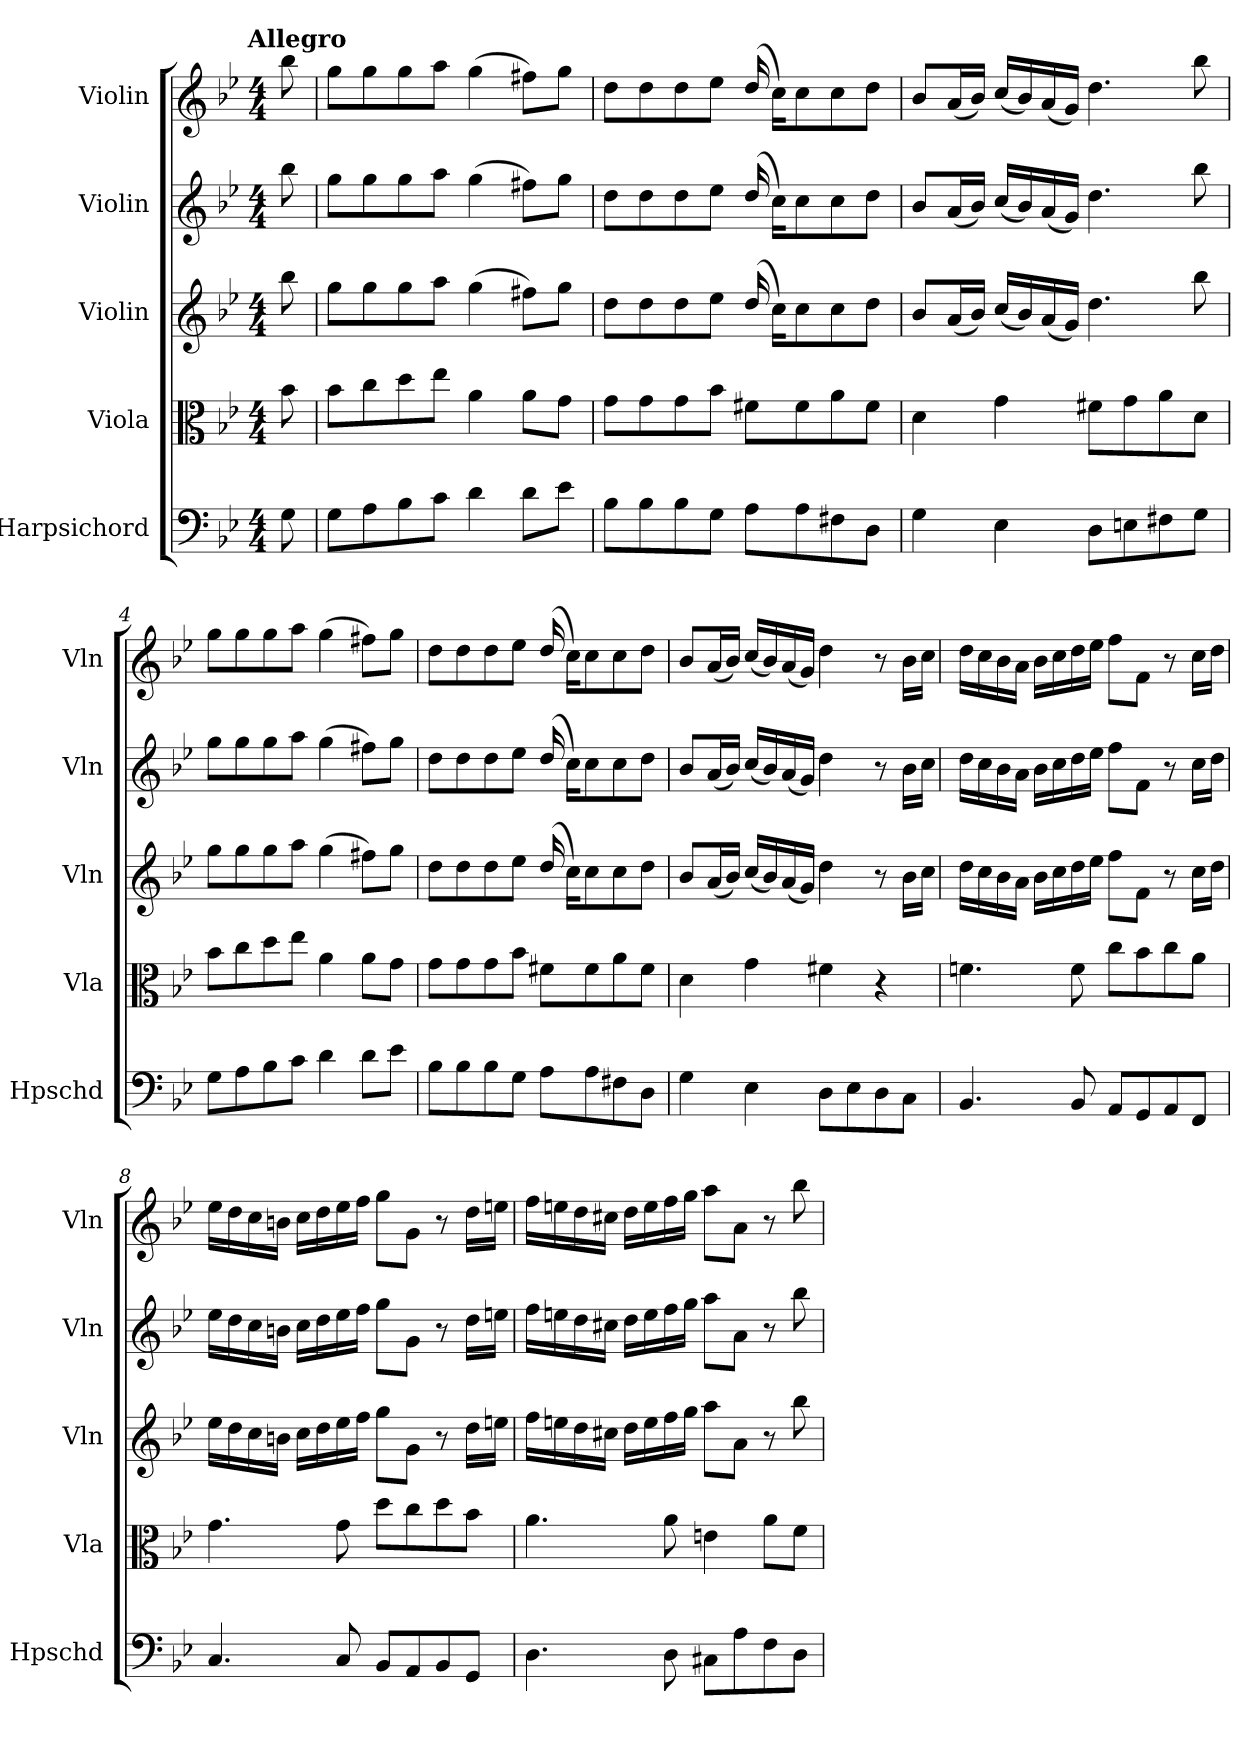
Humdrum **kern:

**kern	**kern	**kern	**kern	**kern
*part5	*part4	*part3	*part2	*part1
*staff5	*staff4	*staff3	*staff2	*staff1
*I"Harpsichord	*I"Viola	*I"Violin	*I"Violin	*I"Violin
*I'Hpschd	*I'Vla	*I'Vln	*I'Vln	*I'Vln
*clefF4	*clefC3	*clefG2	*clefG2	*clefG2
*k[b-e-]	*k[b-e-]	*k[b-e-]	*k[b-e-]	*k[b-e-]
*g:	*g:	*g:	*g:	*g:
!!LO:TX:omd:t=Allegro
*M4/4	*M4/4	*M4/4	*M4/4	*M4/4
*MM132	*MM132	*MM132	*MM132	*MM132
=	=	=	=	=
8G\	8b-\	8bb-\	8bb-\	8bb-\
=1	=1	=1	=1	=1
8G\L	8b-\L	8gg\L	8gg\L	8gg\L
8A\	8cc\	8gg\	8gg\	8gg\
8B-\	8dd\	8gg\	8gg\	8gg\
8c\J	8ee-\J	8aa\J	8aa\J	8aa\J
4d\	4a\	(4gg\	(4gg\	(4gg\
8d\L	8a\L	8ff#X\L)	8ff#X\L)	8ff#X\L)
8e-\J	8g\J	8gg\J	8gg\J	8gg\J
=2	=2	=2	=2	=2
8B-\L	8g\L	8dd\L	8dd\L	8dd\L
8B-\	8g\	8dd\	8dd\	8dd\
8B-\	8g\	8dd\	8dd\	8dd\
8G\J	8b-\J	8ee-\J	8ee-\J	8ee-\J
8A\L	8f#X\L	(16dd/	(16dd/	(16dd/
.	.	16cc\KL)	16cc\KL)	16cc\KL)
8A\	8f#\	8cc\	8cc\	8cc\
8F#X\	8a\	8cc\	8cc\	8cc\
8D\J	8f#\J	8dd\J	8dd\J	8dd\J
=3	=3	=3	=3	=3
4G\	4d\	8b-/L	8b-/L	8b-/L
.	.	(16a/L	(16a/L	(16a/L
.	.	16b-/JJ)	16b-/JJ)	16b-/JJ)
4E-\	4g\	(16cc/LL	(16cc/LL	(16cc/LL
.	.	16b-/)	16b-/)	16b-/)
.	.	(16a/	(16a/	(16a/
.	.	16g/JJ)	16g/JJ)	16g/JJ)
8D\L	8f#X\L	4.dd\	4.dd\	4.dd\
8En\	8g\	.	.	.
8F#X\	8a\	.	.	.
8G\J	8d\J	8bb-\	8bb-\	8bb-\
=4	=4	=4	=4	=4
8G\L	8b-\L	8gg\L	8gg\L	8gg\L
8A\	8cc\	8gg\	8gg\	8gg\
8B-\	8dd\	8gg\	8gg\	8gg\
8c\J	8ee-\J	8aa\J	8aa\J	8aa\J
4d\	4a\	(4gg\	(4gg\	(4gg\
8d\L	8a\L	8ff#X\L)	8ff#X\L)	8ff#X\L)
8e-\J	8g\J	8gg\J	8gg\J	8gg\J
=5	=5	=5	=5	=5
8B-\L	8g\L	8dd\L	8dd\L	8dd\L
8B-\	8g\	8dd\	8dd\	8dd\
8B-\	8g\	8dd\	8dd\	8dd\
8G\J	8b-\J	8ee-\J	8ee-\J	8ee-\J
8A\L	8f#X\L	(16dd/	(16dd/	(16dd/
.	.	16cc\KL)	16cc\KL)	16cc\KL)
8A\	8f#\	8cc\	8cc\	8cc\
8F#X\	8a\	8cc\	8cc\	8cc\
8D\J	8f#\J	8dd\J	8dd\J	8dd\J
=6	=6	=6	=6	=6
4G\	4d\	8b-/L	8b-/L	8b-/L
.	.	(16a/L	(16a/L	(16a/L
.	.	16b-/JJ)	16b-/JJ)	16b-/JJ)
4E-\	4g\	(16cc/LL	(16cc/LL	(16cc/LL
.	.	16b-/)	16b-/)	16b-/)
.	.	(16a/	(16a/	(16a/
.	.	16g/JJ)	16g/JJ)	16g/JJ)
8D\L	4f#X\	4dd\	4dd\	4dd\
8E-\	.	.	.	.
8D\	4r	8r	8r	8r
8C\J	.	16b-\LL	16b-\LL	16b-\LL
.	.	16cc\JJ	16cc\JJ	16cc\JJ
=7	=7	=7	=7	=7
4.BB-/	4.fn\	16dd\LL	16dd\LL	16dd\LL
.	.	16cc\	16cc\	16cc\
.	.	16b-\	16b-\	16b-\
.	.	16a\JJ	16a\JJ	16a\JJ
.	.	16b-\LL	16b-\LL	16b-\LL
.	.	16cc\	16cc\	16cc\
8BB-/	8f\	16dd\	16dd\	16dd\
.	.	16ee-\JJ	16ee-\JJ	16ee-\JJ
8AA/L	8cc\L	8ff\L	8ff\L	8ff\L
8GG/	8b-\	8f\J	8f\J	8f\J
8AA/	8cc\	8r	8r	8r
8FF/J	8a\J	16cc\LL	16cc\LL	16cc\LL
.	.	16dd\JJ	16dd\JJ	16dd\JJ
=8	=8	=8	=8	=8
4.C/	4.g\	16ee-\LL	16ee-\LL	16ee-\LL
.	.	16dd\	16dd\	16dd\
.	.	16cc\	16cc\	16cc\
.	.	16bn\JJ	16bn\JJ	16bn\JJ
.	.	16cc\LL	16cc\LL	16cc\LL
.	.	16dd\	16dd\	16dd\
8C/	8g\	16ee-\	16ee-\	16ee-\
.	.	16ff\JJ	16ff\JJ	16ff\JJ
8BB-/L	8dd\L	8gg\L	8gg\L	8gg\L
8AA/	8cc\	8g\J	8g\J	8g\J
8BB-/	8dd\	8r	8r	8r
8GG/J	8b-\J	16dd\LL	16dd\LL	16dd\LL
.	.	16een\JJ	16een\JJ	16een\JJ
=9	=9	=9	=9	=9
4.D\	4.a\	16ff\LL	16ff\LL	16ff\LL
.	.	16een\	16een\	16een\
.	.	16dd\	16dd\	16dd\
.	.	16cc#X\JJ	16cc#X\JJ	16cc#X\JJ
.	.	16dd\LL	16dd\LL	16dd\LL
.	.	16ee\	16ee\	16ee\
8D\	8a\	16ff\	16ff\	16ff\
.	.	16gg\JJ	16gg\JJ	16gg\JJ
8C#X\L	4en\	8aa\L	8aa\L	8aa\L
8A\	.	8a\J	8a\J	8a\J
8F\	8a\L	8r	8r	8r
8D\J	8f\J	8bb-\	8bb-\	8bb-\
=	=	=	=	=
*-	*-	*-	*-	*-
